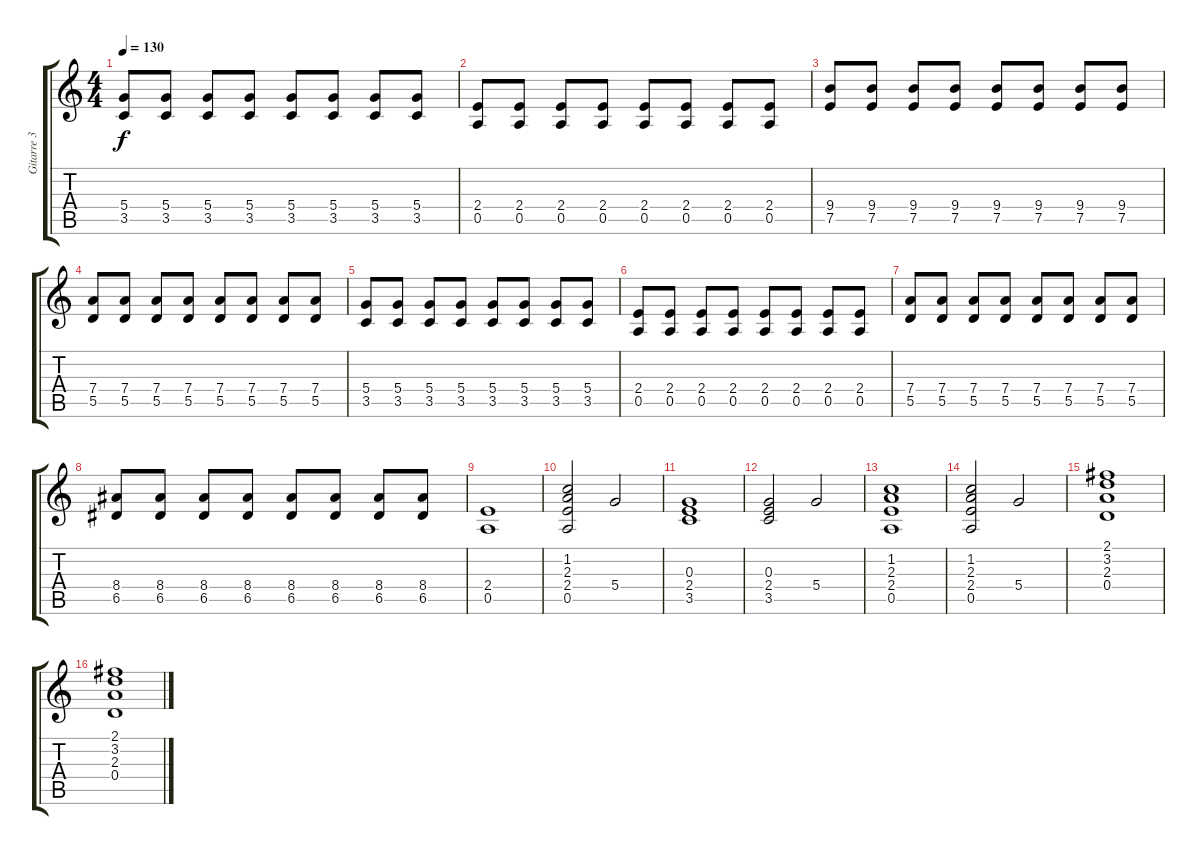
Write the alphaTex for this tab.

\track ("Gitarre 3" "Gitarre 3") {instrument distortionguitar}
\staff {score tabs}
\tuning (E4 B3 G3 D3 A2 E2) {hide}
\ts (4 4)
\tempo 130
\clef g2
\ks c
(5.4 3.5).8{dy f} (5.4 3.5).8 (5.4 3.5).8 (5.4 3.5).8 (5.4 3.5).8 (5.4 3.5).8 (5.4 3.5).8 (5.4 3.5).8 |
(2.4 0.5).8 (2.4 0.5).8 (2.4 0.5).8 (2.4 0.5).8 (2.4 0.5).8 (2.4 0.5).8 (2.4 0.5).8 (2.4 0.5).8 |
(9.4 7.5).8 (9.4 7.5).8 (9.4 7.5).8 (9.4 7.5).8 (9.4 7.5).8 (9.4 7.5).8 (9.4 7.5).8 (9.4 7.5).8 |
(7.4 5.5).8 (7.4 5.5).8 (7.4 5.5).8 (7.4 5.5).8 (7.4 5.5).8 (7.4 5.5).8 (7.4 5.5).8 (7.4 5.5).8 |
(5.4 3.5).8 (5.4 3.5).8 (5.4 3.5).8 (5.4 3.5).8 (5.4 3.5).8 (5.4 3.5).8 (5.4 3.5).8 (5.4 3.5).8 |
(2.4 0.5).8 (2.4 0.5).8 (2.4 0.5).8 (2.4 0.5).8 (2.4 0.5).8 (2.4 0.5).8 (2.4 0.5).8 (2.4 0.5).8 |
(7.4 5.5).8 (7.4 5.5).8 (7.4 5.5).8 (7.4 5.5).8 (7.4 5.5).8 (7.4 5.5).8 (7.4 5.5).8 (7.4 5.5).8 |
(8.4 6.5).8 (8.4 6.5).8 (8.4 6.5).8 (8.4 6.5).8 (8.4 6.5).8 (8.4 6.5).8 (8.4 6.5).8 (8.4 6.5).8 |
(2.4 0.5).1 |
(1.2 2.3 2.4 0.5).2 5.4.2 |
(0.3 2.4 3.5).1 |
(0.3 2.4 3.5).2 5.4.2 |
(1.2 2.3 2.4 0.5).1 |
(1.2 2.3 2.4 0.5).2 5.4.2 |
(2.1 3.2 2.3 0.4).1 |
(2.1 3.2 2.3 0.4).1
